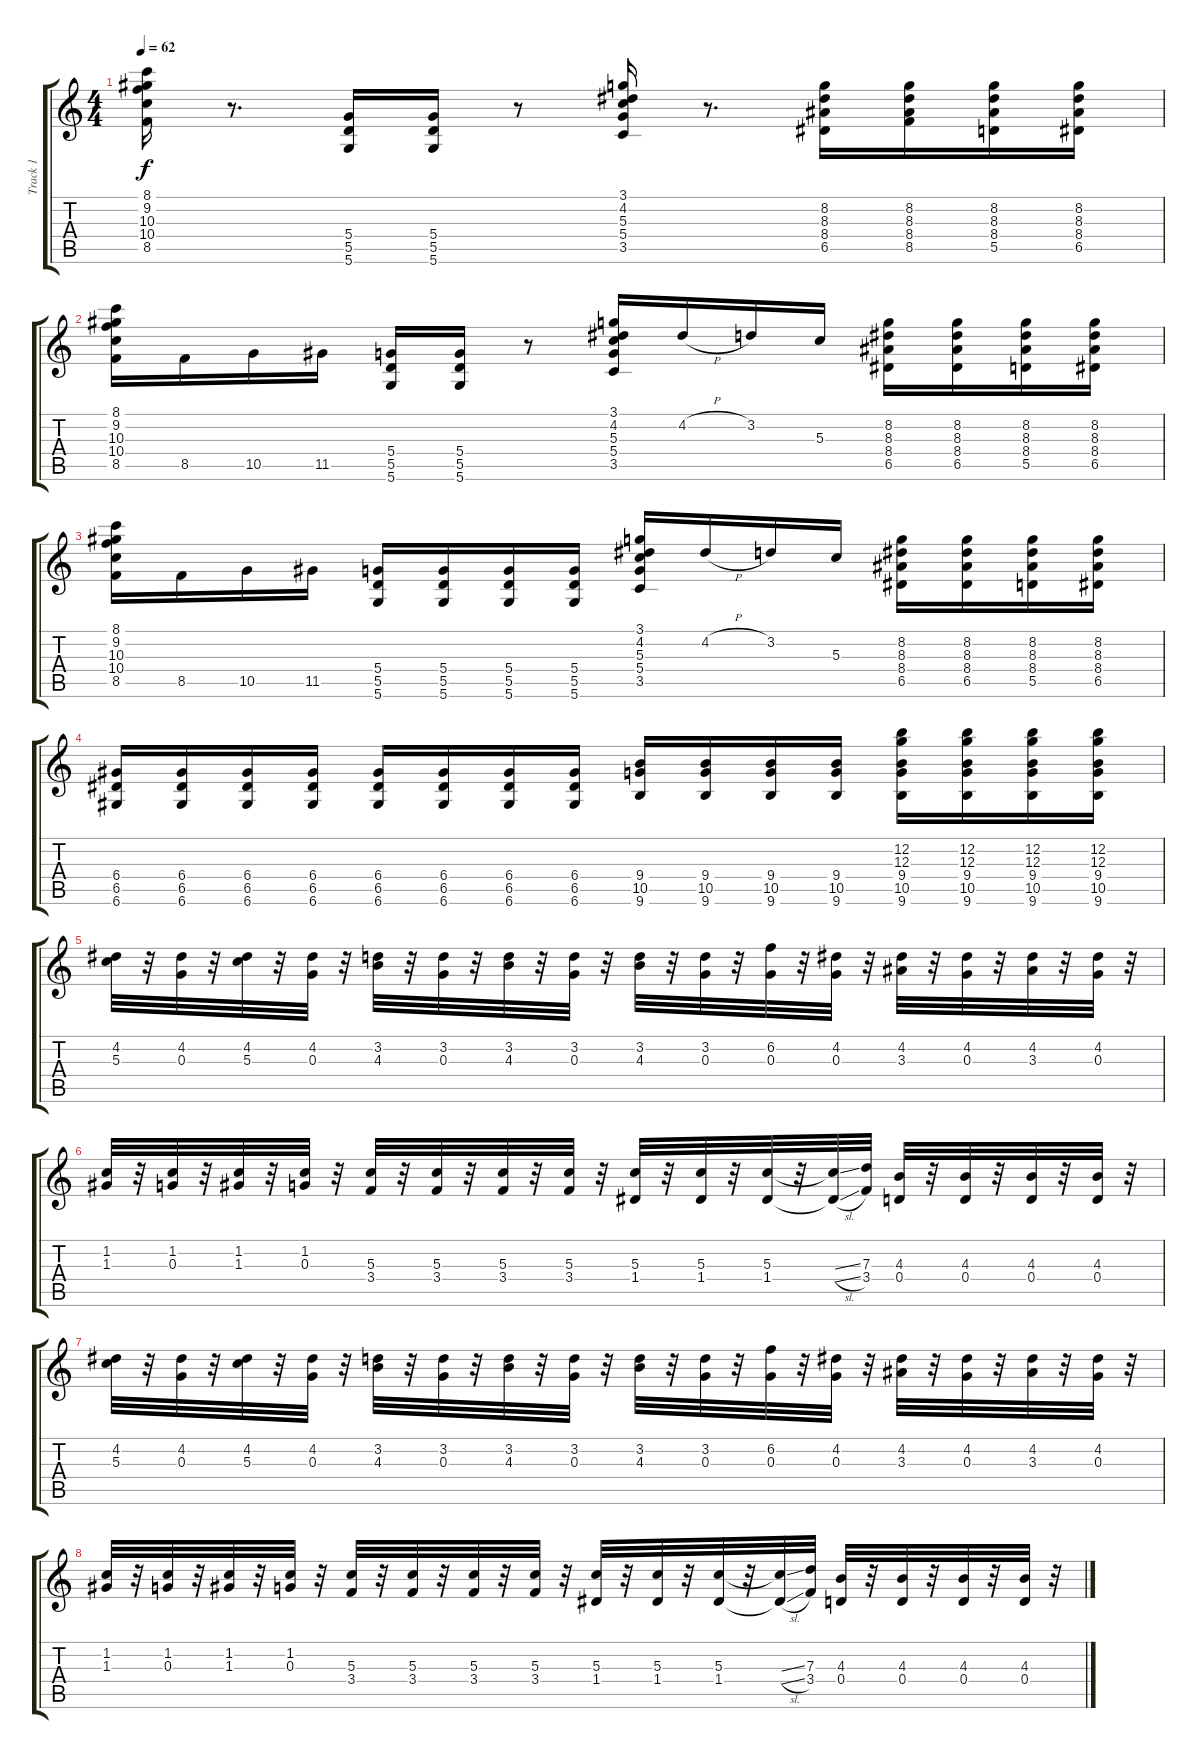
\track ("Track 1" "Track 1") {instrument overdrivenguitar}
\staff {score tabs}
\tuning (E4 B3 G3 D3 A2 D2) {hide}
\ts (4 4)
\tempo 62
\clef g2
\ks c
(8.1 9.2 10.3 10.4 8.5).16{dy f} r.8{d} (5.4 5.5 5.6).16 (5.4 5.5 5.6).16 r.8 (3.1 4.2 5.3 5.4 3.5).16 r.8{d} (8.2 8.3 8.4 6.5).16 (8.2 8.3 8.4 8.5).16 (8.2 8.3 8.4 5.5).16 (8.2 8.3 8.4 6.5).16 |
(8.1 9.2 10.3 10.4 8.5).16 8.5.16 10.5.16 11.5.16 (5.4 5.5 5.6).16 (5.4 5.5 5.6).16 r.8 (3.1 4.2 5.3 5.4 3.5).16 4.2{h}.16 3.2.16 5.3.16 (8.2 8.3 8.4 6.5).16 (8.2 8.3 8.4 6.5).16 (8.2 8.3 8.4 5.5).16 (8.2 8.3 8.4 6.5).16 |
(8.1 9.2 10.3 10.4 8.5).16 8.5.16 10.5.16 11.5.16 (5.4 5.5 5.6).16 (5.4 5.5 5.6).16 (5.4 5.5 5.6).16 (5.4 5.5 5.6).16 (3.1 4.2 5.3 5.4 3.5).16 4.2{h}.16 3.2.16 5.3.16 (8.2 8.3 8.4 6.5).16 (8.2 8.3 8.4 6.5).16 (8.2 8.3 8.4 5.5).16 (8.2 8.3 8.4 6.5).16 |
(6.4 6.5 6.6).16 (6.4 6.5 6.6).16 (6.4 6.5 6.6).16 (6.4 6.5 6.6).16 (6.4 6.5 6.6).16 (6.4 6.5 6.6).16 (6.4 6.5 6.6).16 (6.4 6.5 6.6).16 (9.4 10.5 9.6).16 (9.4 10.5 9.6).16 (9.4 10.5 9.6).16 (9.4 10.5 9.6).16 (12.2 12.3 9.4 10.5 9.6).16 (12.2 12.3 9.4 10.5 9.6).16 (12.2 12.3 9.4 10.5 9.6).16 (12.2 12.3 9.4 10.5 9.6).16 |
(4.2 5.3).32{instrument overdrivenguitar} r.32 (4.2 0.3).32 r.32 (4.2 5.3).32 r.32 (4.2 0.3).32 r.32 (3.2 4.3).32 r.32 (3.2 0.3).32 r.32 (3.2 4.3).32 r.32 (3.2 0.3).32 r.32 (3.2 4.3).32 r.32 (3.2 0.3).32 r.32 (6.2 0.3).32 r.32 (4.2 0.3).32 r.32 (4.2 3.3).32 r.32 (4.2 0.3).32 r.32 (4.2 3.3).32 r.32 (4.2 0.3).32 r.32 |
(1.2 1.3).32 r.32 (1.2 0.3).32 r.32 (1.2 1.3).32 r.32 (1.2 0.3).32 r.32 (5.3 3.4).32 r.32 (5.3 3.4).32 r.32 (5.3 3.4).32 r.32 (5.3 3.4).32 r.32 (5.3 1.4).32 r.32 (5.3 1.4).32 r.32 (5.3 1.4).32 r.32 (5.3{ss t} 1.4{sl t}).32 (7.3 3.4).32 (4.3 0.4).32 r.32 (4.3 0.4).32 r.32 (4.3 0.4).32 r.32 (4.3 0.4).32 r.32 |
(4.2 5.3).32 r.32 (4.2 0.3).32 r.32 (4.2 5.3).32 r.32 (4.2 0.3).32 r.32 (3.2 4.3).32 r.32 (3.2 0.3).32 r.32 (3.2 4.3).32 r.32 (3.2 0.3).32 r.32 (3.2 4.3).32 r.32 (3.2 0.3).32 r.32 (6.2 0.3).32 r.32 (4.2 0.3).32 r.32 (4.2 3.3).32 r.32 (4.2 0.3).32 r.32 (4.2 3.3).32 r.32 (4.2 0.3).32 r.32 |
(1.2 1.3).32 r.32 (1.2 0.3).32 r.32 (1.2 1.3).32 r.32 (1.2 0.3).32 r.32 (5.3 3.4).32 r.32 (5.3 3.4).32 r.32 (5.3 3.4).32 r.32 (5.3 3.4).32 r.32 (5.3 1.4).32 r.32 (5.3 1.4).32 r.32 (5.3 1.4).32 r.32 (5.3{ss t} 1.4{sl t}).32 (7.3 3.4).32 (4.3 0.4).32 r.32 (4.3 0.4).32 r.32 (4.3 0.4).32 r.32 (4.3 0.4).32 r.32
